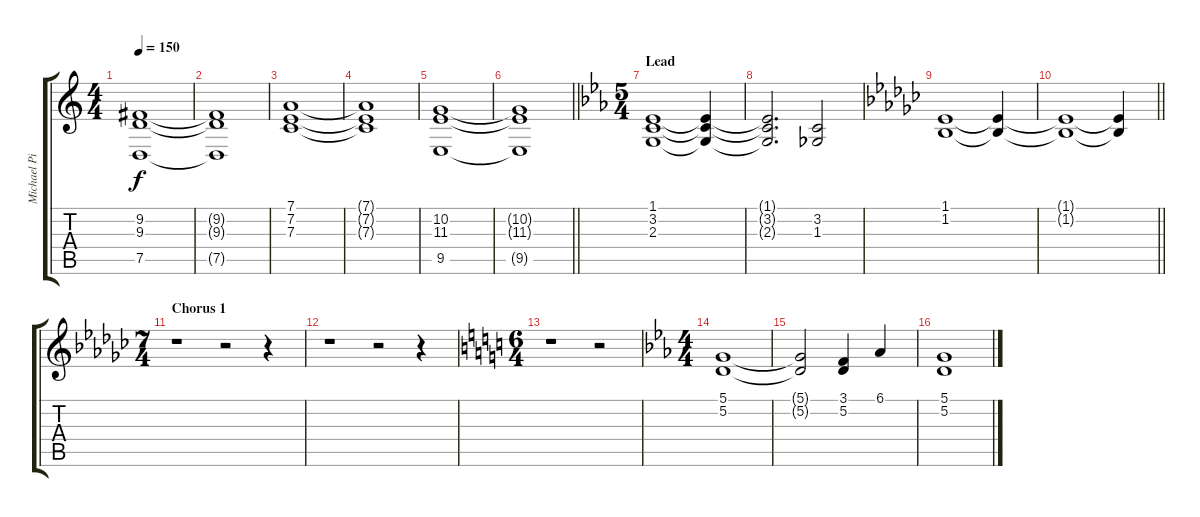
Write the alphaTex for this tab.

\track ("Michael Pinnella" "Michael Pi") {instrument synthstrings1}
\staff {score tabs}
\tuning (D4 A3 F3 C3 G2 D2) {hide}
\ts (4 4)
\tempo 150
\clef g2
\ks c
(9.2 9.3 7.5).1{dy f} |
(9.2{t} 9.3{t} 7.5{t}).1 |
(7.1 7.2 7.3).1 |
(7.1{t} 7.2{t} 7.3{t}).1 |
(10.2 11.3 9.5).1 |
\barLineRight lightlight
(10.2{t} 11.3{t} 9.5{t}).1 |
\ts (5 4)
\section ("" "Lead")
\ks cminor
(1.1 3.2 2.3).1 (1.1{t} 3.2{t} 2.3{t}).4 |
(1.1{t} 3.2{t} 2.3{t}).2{d} (3.2 1.3).2 |
\ks ebminor
(1.1 1.2).1 (1.1{t} 1.2{t}).4 |
\barLineRight lightlight
(1.1{t} 1.2{t}).1 (1.1{t} 1.2{t}).4 |
\ts (7 4)
\section ("" "Chorus 1")
r.1 r.2 r.4 |
r.1 r.2 r.4 |
\ts (6 4)
\ks c
r.1 r.2 |
\ts (4 4)
\ks cminor
(5.1 5.2).1 |
(5.1{t} 5.2{t}).2 (3.1 5.2).4 6.1.4 |
(5.1 5.2).1
